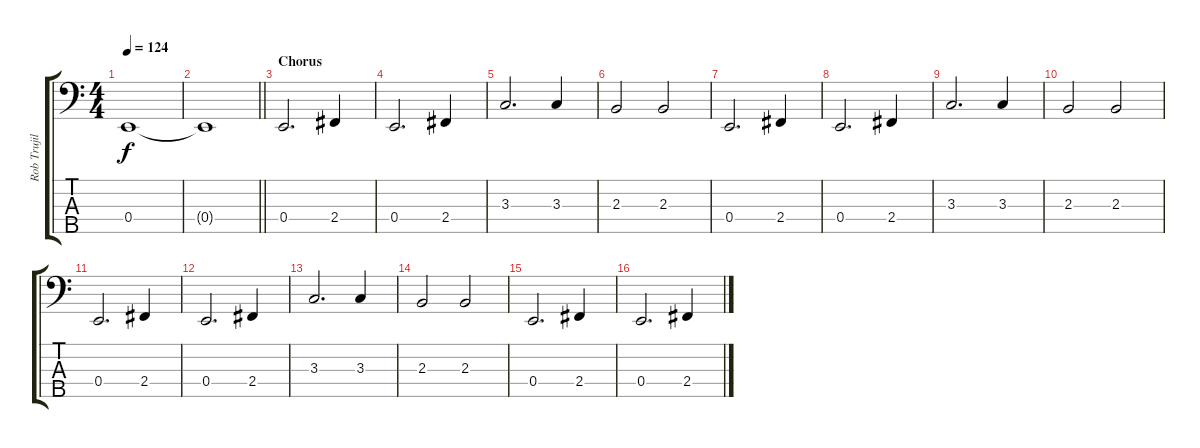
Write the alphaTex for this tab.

\track ("Rob Trujilo" "Rob Trujil") {instrument electricbassfinger}
\staff {score tabs}
\tuning (G2 D2 A1 E1 B0) {hide}
\ts (4 4)
\tempo 124
\clef f4
\ks c
0.4.1{dy f} |
\barLineRight lightlight
0.4{t}.1 |
\section ("" "Chorus")
0.4.2{d} 2.4.4 |
0.4.2{d} 2.4.4 |
3.3.2{d} 3.3.4 |
2.3.2 2.3.2 |
0.4.2{d} 2.4.4 |
0.4.2{d} 2.4.4 |
3.3.2{d} 3.3.4 |
2.3.2 2.3.2 |
0.4.2{d} 2.4.4 |
0.4.2{d} 2.4.4 |
3.3.2{d} 3.3.4 |
2.3.2 2.3.2 |
0.4.2{d} 2.4.4 |
0.4.2{d} 2.4.4
